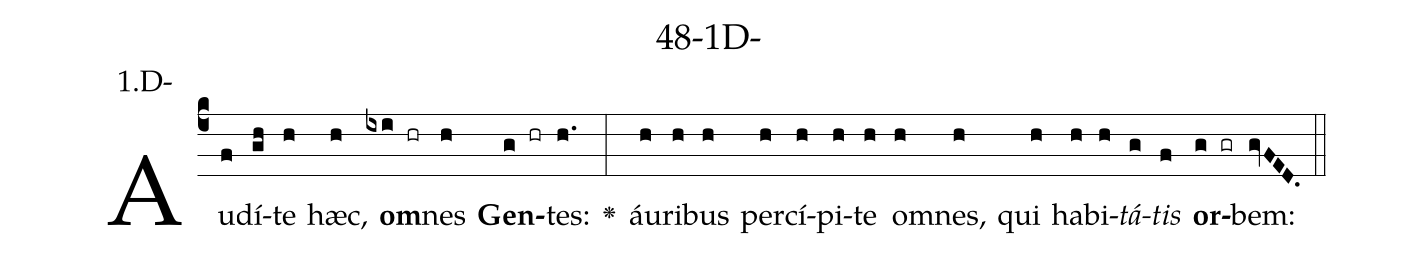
name: 48-1D-;
annotation: 1.D-;
%%
(c4)Au(f)dí(gh)te(h) hæc,(h) <b>om</b>(ixi hr)nes(h) <b>Gen</b>(g hr)tes:(h.) <v>\greheightstar</v>(:) áu(h)ri(h)bus(h) per(h)cí(h)pi(h)te(h) om(h)nes,(h) qui(h) ha(h)bi(h)<i>tá</i>(g)<i>tis</i>(f) <b>or</b>(g gr)bem:(gvFED.) (::)


%E(h) u(h) o(g) u(f) a(g) e.(gvFED.) (::)
